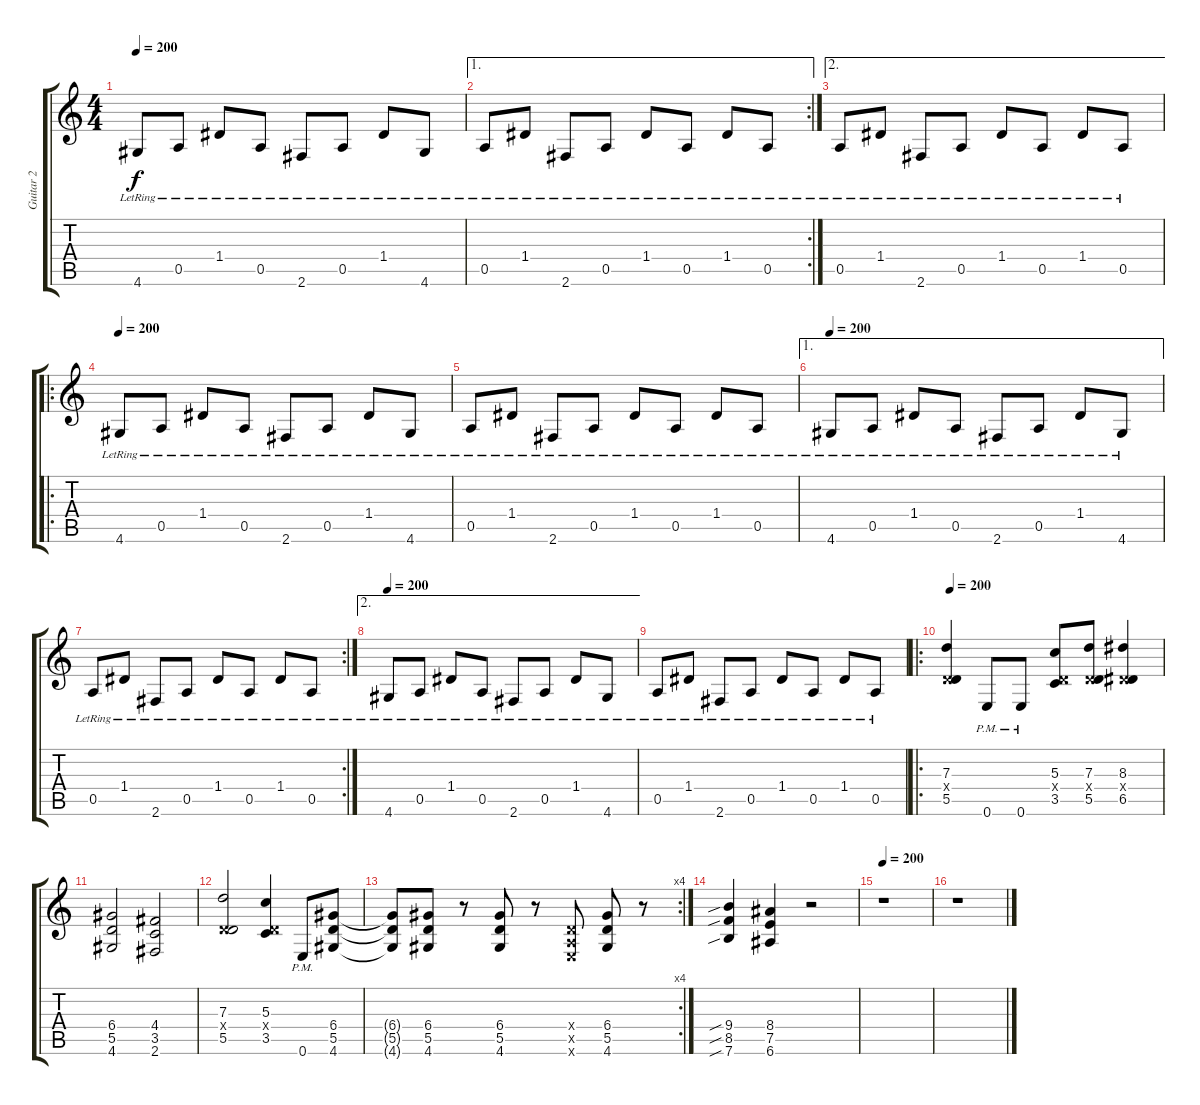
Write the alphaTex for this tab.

\track ("Guitar 2" "Guitar 2") {instrument distortionguitar}
\staff {score tabs}
\tuning (E4 B3 G3 D3 A2 E2) {hide}
\ts (4 4)
\tempo 200
\clef g2
\ks c
4.6{lr}.8{dy f instrument acousticguitarsteel} 0.5{lr}.8 1.4{lr}.8 0.5{lr}.8 2.6{lr}.8 0.5{lr}.8 1.4{lr}.8 4.6{lr}.8 |
\ae 1
\rc 2
0.5{lr}.8 1.4{lr}.8 2.6{lr}.8 0.5{lr}.8 1.4{lr}.8 0.5{lr}.8 1.4{lr}.8 0.5{lr}.8 |
\ae 2
0.5{lr}.8 1.4{lr}.8 2.6{lr}.8 0.5{lr}.8 1.4{lr}.8 0.5{lr}.8 1.4{lr}.8 0.5{lr}.8 |
\ro
\tempo 200
4.6{lr}.8{instrument acousticguitarsteel} 0.5{lr}.8 1.4{lr}.8 0.5{lr}.8 2.6{lr}.8 0.5{lr}.8 1.4{lr}.8 4.6{lr}.8 |
0.5{lr}.8 1.4{lr}.8 2.6{lr}.8 0.5{lr}.8 1.4{lr}.8 0.5{lr}.8 1.4{lr}.8 0.5{lr}.8 |
\ae 1
\tempo 200
4.6{lr}.8{instrument acousticguitarsteel} 0.5{lr}.8 1.4{lr}.8 0.5{lr}.8 2.6{lr}.8 0.5{lr}.8 1.4{lr}.8 4.6{lr}.8 |
\rc 2
0.5{lr}.8 1.4{lr}.8 2.6{lr}.8 0.5{lr}.8 1.4{lr}.8 0.5{lr}.8 1.4{lr}.8 0.5{lr}.8 |
\ae 2
\tempo 200
4.6{lr}.8{instrument acousticguitarsteel} 0.5{lr}.8 1.4{lr}.8 0.5{lr}.8 2.6{lr}.8 0.5{lr}.8 1.4{lr}.8 4.6{lr}.8 |
0.5{lr}.8 1.4{lr}.8 2.6{lr}.8 0.5{lr}.8 1.4{lr}.8 0.5{lr}.8 1.4{lr}.8 0.5{lr}.8 |
\ro
\tempo 200
(7.3 0.4{x} 5.5).4{volume 13 instrument distortionguitar} 0.6{pm}.8 0.6{pm}.8 (5.3 0.4{x} 3.5).8 (7.3 0.4{x} 5.5).8 (8.3 0.4{x} 6.5).4 |
(6.4 5.5 4.6).2 (4.4 3.5 2.6).2 |
(7.3 0.4{x} 5.5).2 (5.3 0.4{x} 3.5).4 0.6{pm}.8 (6.4 5.5 4.6).8 |
\rc 4
(6.4{t} 5.5{t} 4.6{t}).8 (6.4 5.5 4.6).8 r.8 (6.4 5.5 4.6).8 r.8 (0.4{x} 0.5{x} 0.6{x}).8 (6.4 5.5 4.6).8 r.8 |
(9.4{sib} 8.5{sib} 7.6{sib}).4 (8.4 7.5 6.6).4 r.2 |
\tempo 200
r.1 |
r.1
